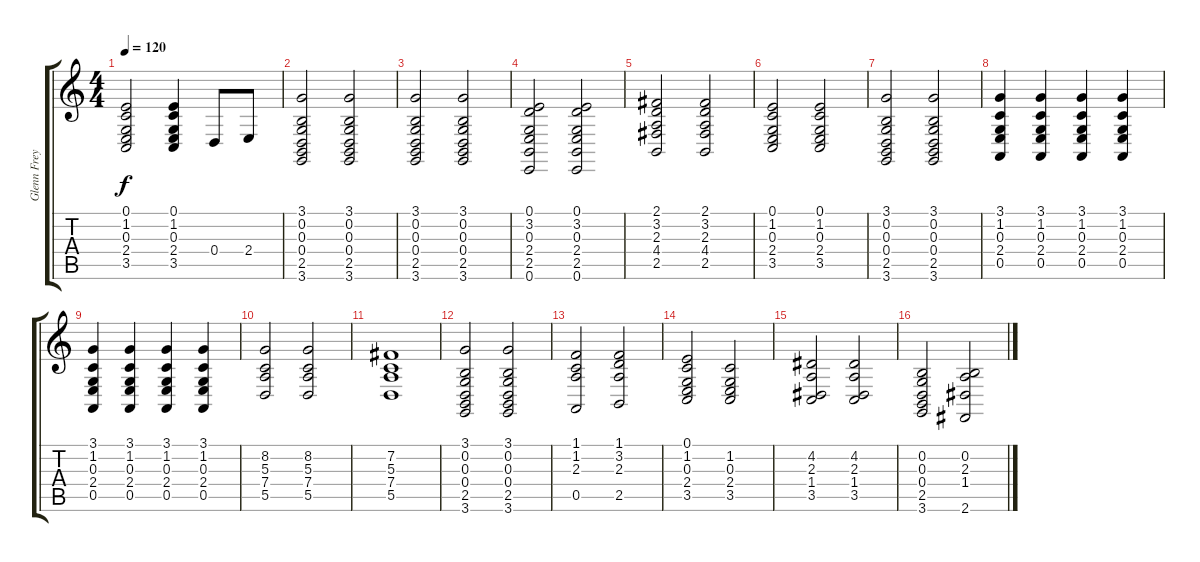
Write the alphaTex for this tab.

\track ("Glenn Frey (Piano)" "Glenn Frey") {instrument acousticgrandpiano}
\staff {score tabs}
\tuning (E4 B3 G3 D3 A2 E2) {hide}
\ts (4 4)
\tempo 120
\clef g2
\ks c
(0.1 1.2 0.3 2.4 3.5).2{dy f} (0.1 1.2 0.3 2.4 3.5).4 0.4.8 2.4.8 |
(3.1 0.2 0.3 0.4 2.5 3.6).2 (3.1 0.2 0.3 0.4 2.5 3.6).2 |
(3.1 0.2 0.3 0.4 2.5 3.6).2 (3.1 0.2 0.3 0.4 2.5 3.6).2 |
(0.1 3.2 0.3 2.4 2.5 0.6).2 (0.1 3.2 0.3 2.4 2.5 0.6).2 |
(2.1 3.2 2.3 4.4 2.5).2 (2.1 3.2 2.3 4.4 2.5).2 |
(0.1 1.2 0.3 2.4 3.5).2 (0.1 1.2 0.3 2.4 3.5).2 |
(3.1 0.2 0.3 0.4 2.5 3.6).2 (3.1 0.2 0.3 0.4 2.5 3.6).2 |
(3.1 1.2 0.3 2.4 0.5).4 (3.1 1.2 0.3 2.4 0.5).4 (3.1 1.2 0.3 2.4 0.5).4 (3.1 1.2 0.3 2.4 0.5).4 |
(3.1 1.2 0.3 2.4 0.5).4 (3.1 1.2 0.3 2.4 0.5).4 (3.1 1.2 0.3 2.4 0.5).4 (3.1 1.2 0.3 2.4 0.5).4 |
(8.2 5.3 7.4 5.5).2 (8.2 5.3 7.4 5.5).2 |
(7.2 5.3 7.4 5.5).1 |
(3.1 0.2 0.3 0.4 2.5 3.6).2 (3.1 0.2 0.3 0.4 2.5 3.6).2 |
(1.1 1.2 2.3 0.5).2 (1.1 3.2 2.3 2.5).2 |
(0.1 1.2 0.3 2.4 3.5).2 (1.2 0.3 2.4 3.5).2 |
(4.2 2.3 1.4 3.5).2 (4.2 2.3 1.4 3.5).2 |
(0.2 0.3 0.4 2.5 3.6).2 (0.2 2.3 1.4 2.6).2
